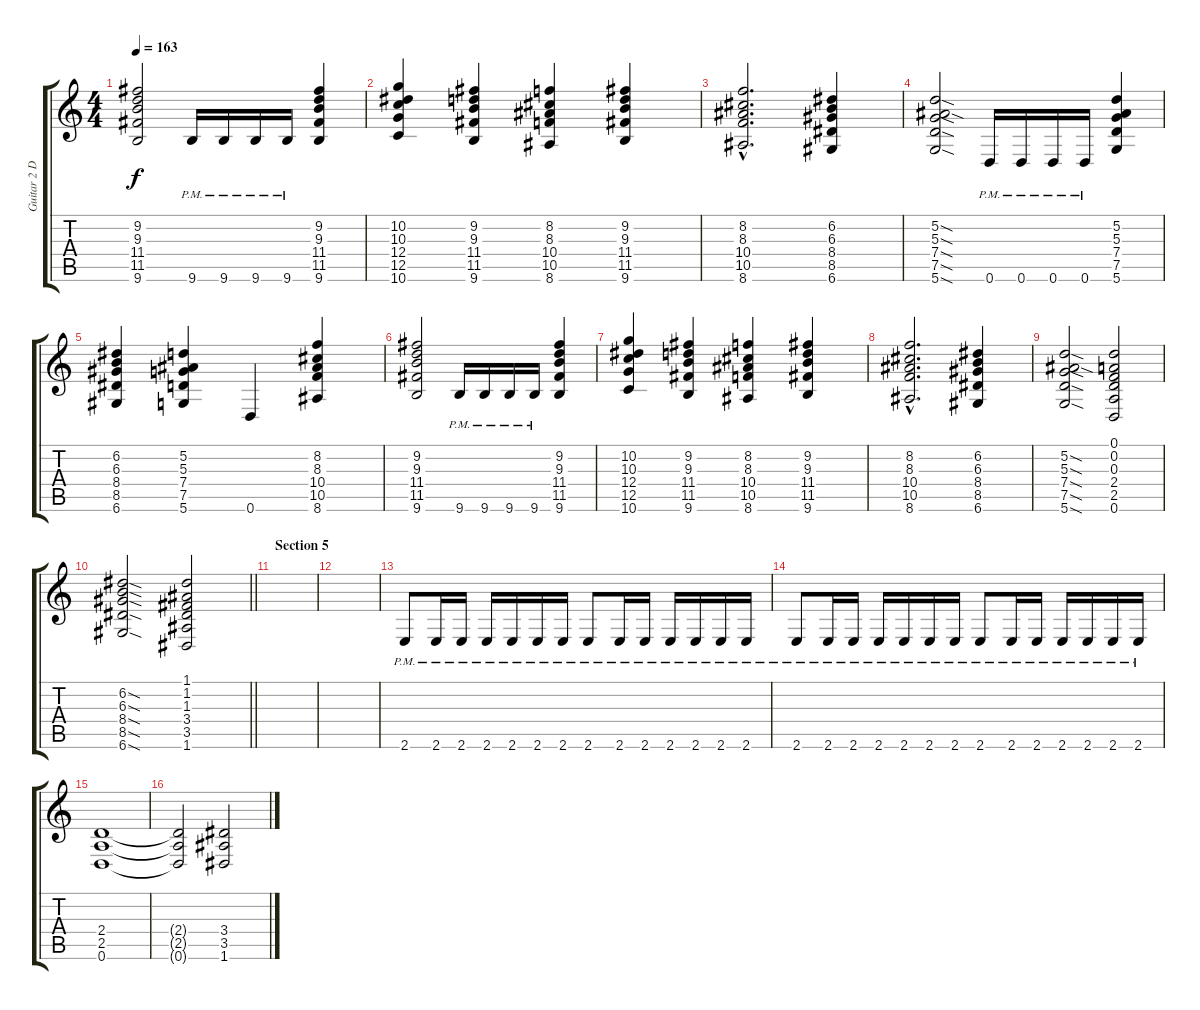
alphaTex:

\track ("Guitar 2 D-tuned" "Guitar 2 D") {instrument overdrivenguitar}
\staff {score tabs}
\tuning (D4 A3 F3 C3 G2 D2) {hide}
\ts (4 4)
\tempo 163
\clef g2
\ks c
(9.2 9.3 11.4 11.5 9.6).2{dy f} 9.6{pm}.16 9.6{pm}.16 9.6{pm}.16 9.6{pm}.16 (9.2 9.3 11.4 11.5 9.6).4 |
(10.2 10.3 12.4 12.5 10.6).4 (9.2 9.3 11.4 11.5 9.6).4 (8.2 8.3 10.4 10.5 8.6).4 (9.2 9.3 11.4 11.5 9.6).4 |
(8.2{hac} 8.3{hac} 10.4{hac} 10.5{hac} 8.6{hac}).2{d} (6.2 6.3 8.4 8.5 6.6).4 |
(5.2{sod} 5.3{sod} 7.4{sod} 7.5{sod} 5.6{sod}).2 0.6{pm}.16 0.6{pm}.16 0.6{pm}.16 0.6{pm}.16 (5.2 5.3 7.4 7.5 5.6).4 |
(6.2 6.3 8.4 8.5 6.6).4 (5.2 5.3 7.4 7.5 5.6).4 0.6.4 (8.2 8.3 10.4 10.5 8.6).4 |
(9.2 9.3 11.4 11.5 9.6).2 9.6{pm}.16 9.6{pm}.16 9.6{pm}.16 9.6{pm}.16 (9.2 9.3 11.4 11.5 9.6).4 |
(10.2 10.3 12.4 12.5 10.6).4 (9.2 9.3 11.4 11.5 9.6).4 (8.2 8.3 10.4 10.5 8.6).4 (9.2 9.3 11.4 11.5 9.6).4 |
(8.2{hac} 8.3{hac} 10.4{hac} 10.5{hac} 8.6{hac}).2{d} (6.2 6.3 8.4 8.5 6.6).4 |
(5.2{sod} 5.3{sod} 7.4{sod} 7.5{sod} 5.6{sod}).2 (0.1 0.2 0.3 2.4 2.5 0.6).2 |
\barLineRight lightlight
(6.2{sod} 6.3{sod} 8.4{sod} 8.5{sod} 6.6{sod}).2 (1.1 1.2 1.3 3.4 3.5 1.6).2 |
\section ("" "Section 5")
|
|
2.6{pm}.8 2.6{pm}.16 2.6{pm}.16 2.6{pm}.16 2.6{pm}.16 2.6{pm}.16 2.6{pm}.16 2.6{pm}.8 2.6{pm}.16 2.6{pm}.16 2.6{pm}.16 2.6{pm}.16 2.6{pm}.16 2.6{pm}.16 |
2.6{pm}.8 2.6{pm}.16 2.6{pm}.16 2.6{pm}.16 2.6{pm}.16 2.6{pm}.16 2.6{pm}.16 2.6{pm}.8 2.6{pm}.16 2.6{pm}.16 2.6{pm}.16 2.6{pm}.16 2.6{pm}.16 2.6{pm}.16 |
(2.4 2.5 0.6).1 |
(2.4{t} 2.5{t} 0.6{t}).2 (3.4 3.5 1.6).2
